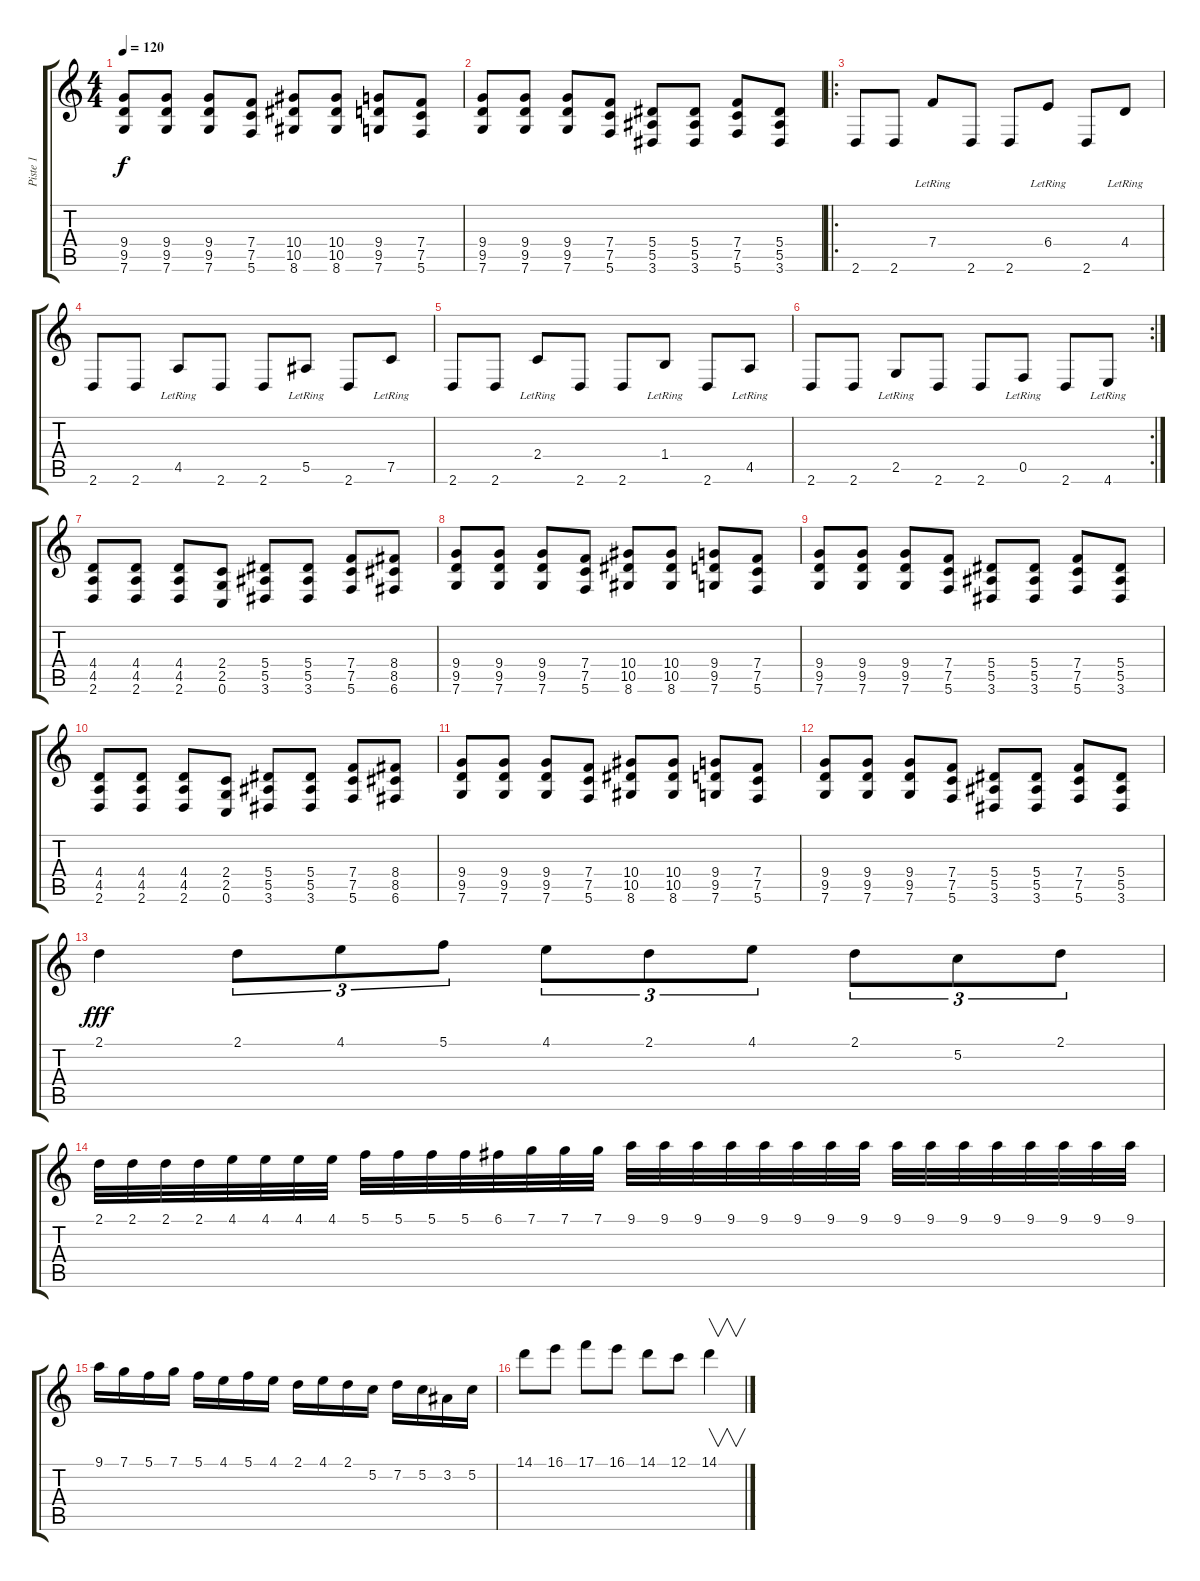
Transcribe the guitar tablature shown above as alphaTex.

\track ("Piste 1" "Piste 1") {instrument distortionguitar}
\staff {score tabs}
\tuning (C4 G3 Eb3 Bb2 F2 C2) {hide}
\ts (4 4)
\tempo 120
\clef g2
\ks c
(9.4 9.5 7.6).8{dy f} (9.4 9.5 7.6).8 (9.4 9.5 7.6).8 (7.4 7.5 5.6).8 (10.4 10.5 8.6).8 (10.4 10.5 8.6).8 (9.4 9.5 7.6).8 (7.4 7.5 5.6).8 |
(9.4 9.5 7.6).8 (9.4 9.5 7.6).8 (9.4 9.5 7.6).8 (7.4 7.5 5.6).8 (5.4 5.5 3.6).8 (5.4 5.5 3.6).8 (7.4 7.5 5.6).8 (5.4 5.5 3.6).8 |
\ro
2.6.8 2.6.8 7.4{lr}.8 2.6.8 2.6.8 6.4{lr}.8 2.6.8 4.4{lr}.8 |
2.6.8 2.6.8 4.5{lr}.8 2.6.8 2.6.8 5.5{lr}.8 2.6.8 7.5{lr}.8 |
2.6.8 2.6.8 2.4{lr}.8 2.6.8 2.6.8 1.4{lr}.8 2.6.8 4.5{lr}.8 |
\rc 2
2.6.8 2.6.8 2.5{lr}.8 2.6.8 2.6.8 0.5{lr}.8 2.6.8 4.6{lr}.8 |
(4.4 4.5 2.6).8 (4.4 4.5 2.6).8 (4.4 4.5 2.6).8 (2.4 2.5 0.6).8 (5.4 5.5 3.6).8 (5.4 5.5 3.6).8 (7.4 7.5 5.6).8 (8.4 8.5 6.6).8 |
(9.4 9.5 7.6).8 (9.4 9.5 7.6).8 (9.4 9.5 7.6).8 (7.4 7.5 5.6).8 (10.4 10.5 8.6).8 (10.4 10.5 8.6).8 (9.4 9.5 7.6).8 (7.4 7.5 5.6).8 |
(9.4 9.5 7.6).8 (9.4 9.5 7.6).8 (9.4 9.5 7.6).8 (7.4 7.5 5.6).8 (5.4 5.5 3.6).8 (5.4 5.5 3.6).8 (7.4 7.5 5.6).8 (5.4 5.5 3.6).8 |
(4.4 4.5 2.6).8 (4.4 4.5 2.6).8 (4.4 4.5 2.6).8 (2.4 2.5 0.6).8 (5.4 5.5 3.6).8 (5.4 5.5 3.6).8 (7.4 7.5 5.6).8 (8.4 8.5 6.6).8 |
(9.4 9.5 7.6).8 (9.4 9.5 7.6).8 (9.4 9.5 7.6).8 (7.4 7.5 5.6).8 (10.4 10.5 8.6).8 (10.4 10.5 8.6).8 (9.4 9.5 7.6).8 (7.4 7.5 5.6).8 |
(9.4 9.5 7.6).8 (9.4 9.5 7.6).8 (9.4 9.5 7.6).8 (7.4 7.5 5.6).8 (5.4 5.5 3.6).8 (5.4 5.5 3.6).8 (7.4 7.5 5.6).8 (5.4 5.5 3.6).8 |
2.1.4{dy fff} 2.1.8{tu (3 2)} 4.1.8{tu (3 2)} 5.1.8{tu (3 2)} 4.1.8{tu (3 2)} 2.1.8{tu (3 2)} 4.1.8{tu (3 2)} 2.1.8{tu (3 2)} 5.2.8{tu (3 2)} 2.1.8{tu (3 2)} |
2.1.32 2.1.32 2.1.32 2.1.32 4.1.32 4.1.32 4.1.32 4.1.32 5.1.32 5.1.32 5.1.32 5.1.32 6.1.32 7.1.32 7.1.32 7.1.32 9.1.32 9.1.32 9.1.32 9.1.32 9.1.32 9.1.32 9.1.32 9.1.32 9.1.32 9.1.32 9.1.32 9.1.32 9.1.32 9.1.32 9.1.32 9.1.32 |
9.1.16 7.1.16 5.1.16 7.1.16 5.1.16 4.1.16 5.1.16 4.1.16 2.1.16 4.1.16 2.1.16 5.2.16 7.2.16 5.2.16 3.2.16 5.2.16 |
14.1.8 16.1.8 17.1.8 16.1.8 14.1.8 12.1.8 14.1.4{v}
